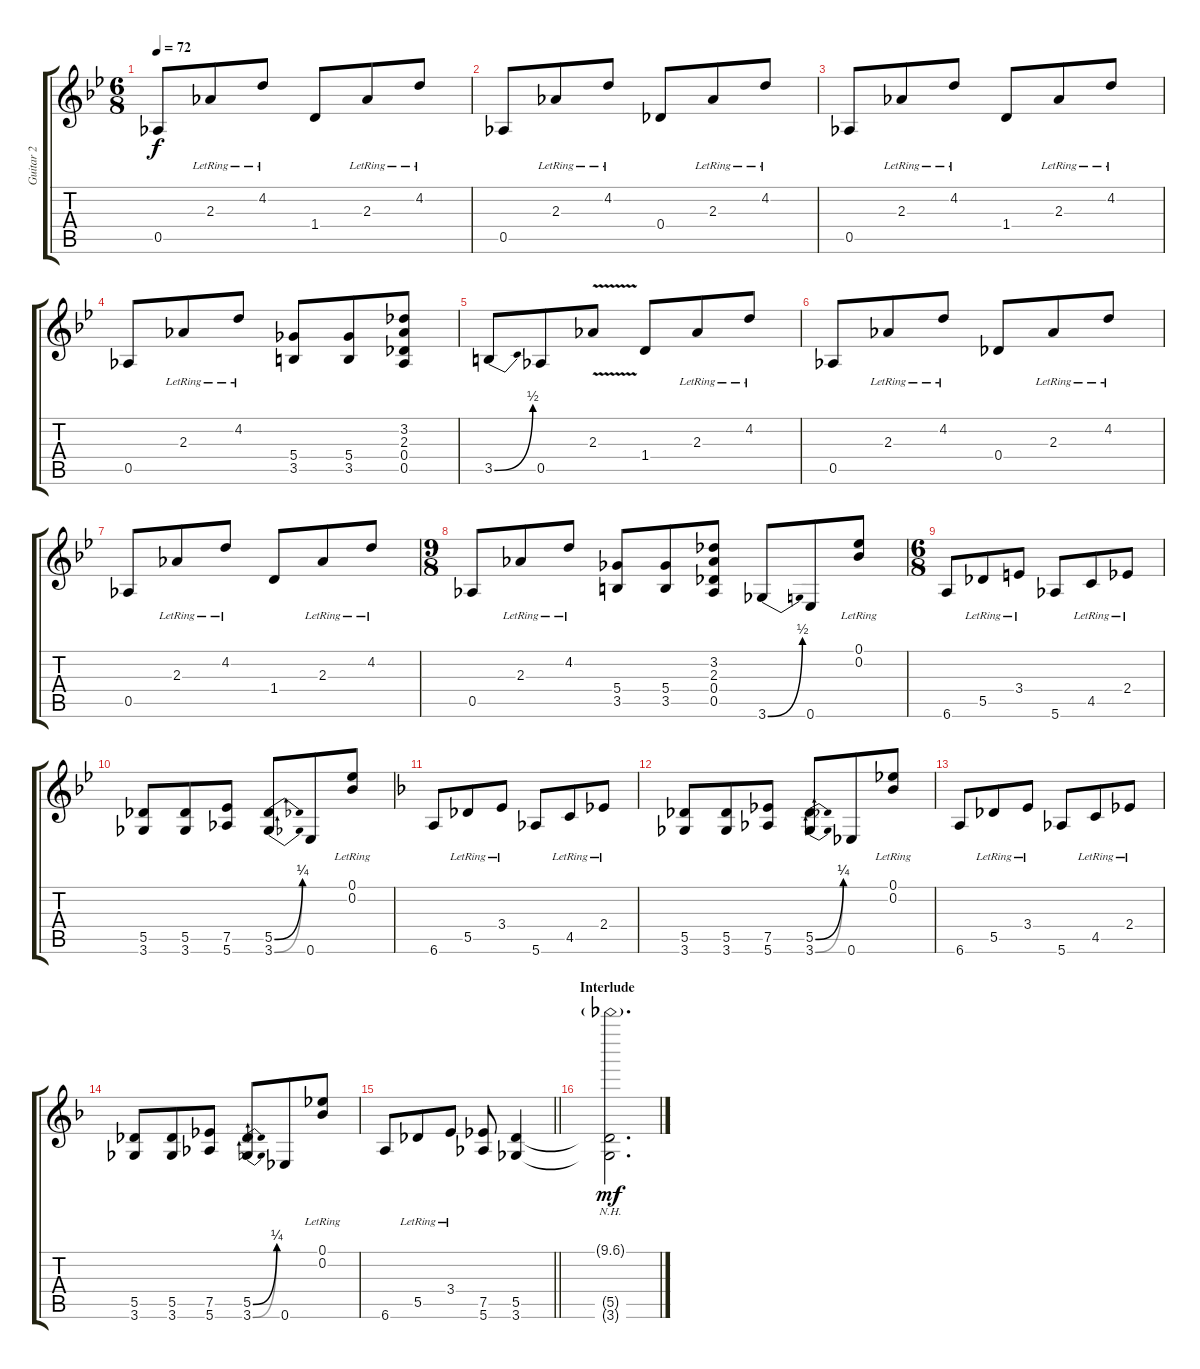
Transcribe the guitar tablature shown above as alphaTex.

\track ("Guitar 2" "Guitar 2") {instrument electricguitarclean}
\staff {score tabs}
\tuning (Eb4 Bb3 Gb3 Db3 Ab2 Eb2) {hide}
\ts (6 8)
\tempo 72
\clef g2
\ks bb
0.5.8{dy f} 2.3{lr}.8 4.2{lr}.8 1.4.8 2.3{lr}.8 4.2{lr}.8 |
0.5.8 2.3{lr}.8 4.2{lr}.8 0.4.8 2.3{lr}.8 4.2{lr}.8 |
0.5.8 2.3{lr}.8 4.2{lr}.8 1.4.8 2.3{lr}.8 4.2{lr}.8 |
0.5.8 2.3{lr}.8 4.2{lr}.8 (5.4 3.5).8 (5.4 3.5).8 (3.2 2.3 0.4 0.5).8 |
3.5{be (bend 0 0 60 2)}.8 0.5.8 2.3{v}.8 1.4.8 2.3{lr}.8 4.2{lr}.8 |
0.5.8 2.3{lr}.8 4.2{lr}.8 0.4.8 2.3{lr}.8 4.2{lr}.8 |
0.5.8 2.3{lr}.8 4.2{lr}.8 1.4.8 2.3{lr}.8 4.2{lr}.8 |
\ts (9 8)
0.5.8 2.3{lr}.8 4.2{lr}.8 (5.4 3.5).8 (5.4 3.5).8 (3.2 2.3 0.4 0.5).8 3.6{be (bend 0 0 60 2)}.8 0.6.8 (0.1{lr} 0.2{lr}).8 |
\ts (6 8)
6.6.8 5.5{lr}.8 3.4{lr}.8 5.6.8 4.5{lr}.8 2.4{lr}.8 |
(5.5 3.6).8 (5.5 3.6).8 (7.5 5.6).8 (5.5{be (bend 0 0 60 1)} 3.6{be (bend 0 0 60 1)}).8 0.6.8 (0.1{lr} 0.2{lr}).8 |
\ks f
6.6.8 5.5{lr}.8 3.4{lr}.8 5.6.8 4.5{lr}.8 2.4{lr}.8 |
(5.5 3.6).8 (5.5 3.6).8 (7.5 5.6).8 (5.5{be (bend 0 0 60 1)} 3.6{be (bend 0 0 60 1)}).8 0.6.8 (0.1{lr} 0.2{lr}).8 |
6.6.8 5.5{lr}.8 3.4{lr}.8 5.6.8 4.5{lr}.8 2.4{lr}.8 |
(5.5 3.6).8 (5.5 3.6).8 (7.5 5.6).8 (5.5{be (bend 0 0 60 1)} 3.6{be (bend 0 0 60 1)}).8 0.6.8 (0.1{lr} 0.2{lr}).8 |
\barLineRight lightlight
6.6.8 5.5{lr}.8 3.4{lr}.8 (7.5 5.6).8 (5.5 3.6).4 |
\section ("" "Interlude")
(10.1{nh g} 5.5{t} 3.6{t}).2{d dy mf}
